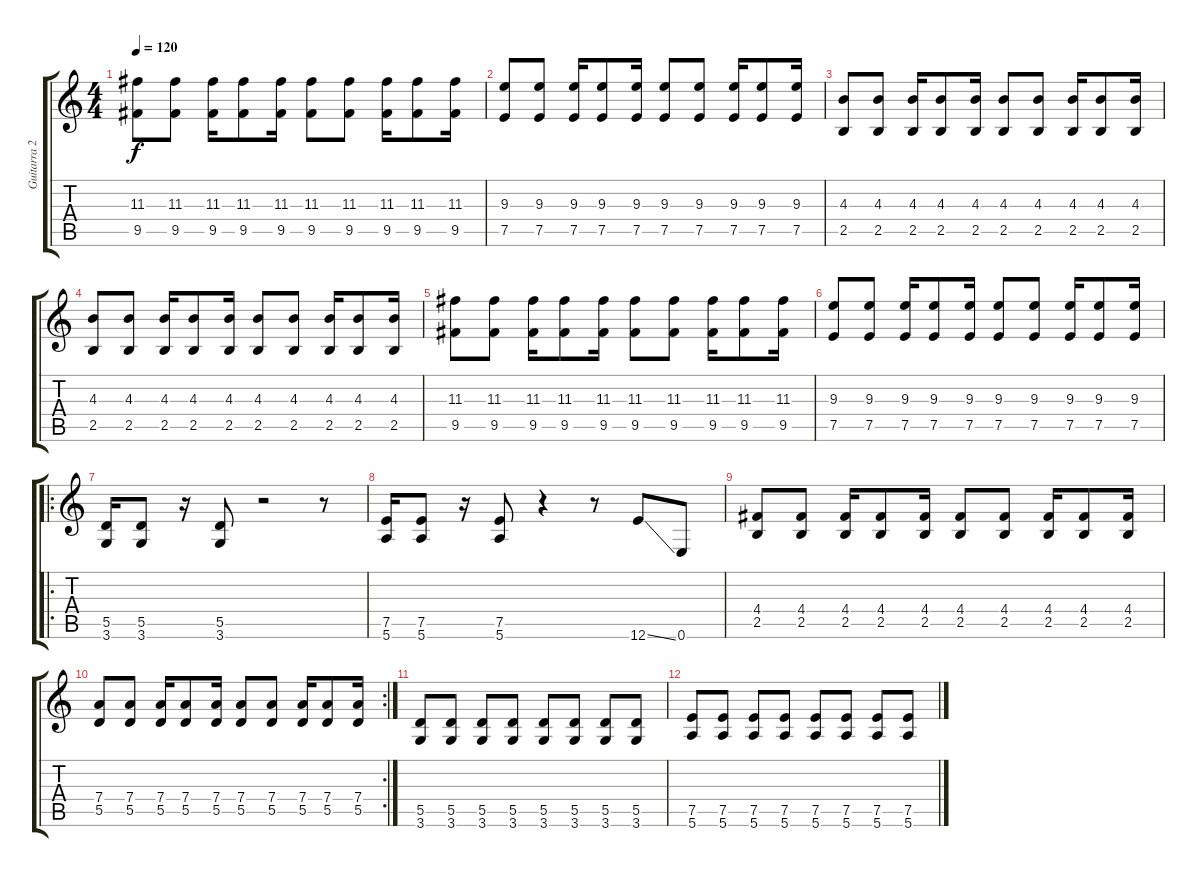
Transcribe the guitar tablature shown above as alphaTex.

\track ("Guitarra 2" "Guitarra 2") {instrument overdrivenguitar}
\staff {score tabs}
\tuning (E4 B3 G3 D3 A2 E2) {hide}
\ts (4 4)
\tempo 120
\clef g2
\ks c
(11.3 9.5).8{dy f} (11.3 9.5).8 (11.3 9.5).16 (11.3 9.5).8 (11.3 9.5).16 (11.3 9.5).8 (11.3 9.5).8 (11.3 9.5).16 (11.3 9.5).8 (11.3 9.5).16 |
(9.3 7.5).8 (9.3 7.5).8 (9.3 7.5).16 (9.3 7.5).8 (9.3 7.5).16 (9.3 7.5).8 (9.3 7.5).8 (9.3 7.5).16 (9.3 7.5).8 (9.3 7.5).16 |
(4.3 2.5).8 (4.3 2.5).8 (4.3 2.5).16 (4.3 2.5).8 (4.3 2.5).16 (4.3 2.5).8 (4.3 2.5).8 (4.3 2.5).16 (4.3 2.5).8 (4.3 2.5).16 |
(4.3 2.5).8 (4.3 2.5).8 (4.3 2.5).16 (4.3 2.5).8 (4.3 2.5).16 (4.3 2.5).8 (4.3 2.5).8 (4.3 2.5).16 (4.3 2.5).8 (4.3 2.5).16 |
(11.3 9.5).8 (11.3 9.5).8 (11.3 9.5).16 (11.3 9.5).8 (11.3 9.5).16 (11.3 9.5).8 (11.3 9.5).8 (11.3 9.5).16 (11.3 9.5).8 (11.3 9.5).16 |
(9.3 7.5).8 (9.3 7.5).8 (9.3 7.5).16 (9.3 7.5).8 (9.3 7.5).16 (9.3 7.5).8 (9.3 7.5).8 (9.3 7.5).16 (9.3 7.5).8 (9.3 7.5).16 |
\ro
(5.5 3.6).16 (5.5 3.6).8 r.16 (5.5 3.6).8 r.2 r.8 |
(7.5 5.6).16 (7.5 5.6).8 r.16 (7.5 5.6).8 r.4 r.8 12.6{ss}.8 0.6.8 |
(4.4 2.5).8 (4.4 2.5).8 (4.4 2.5).16 (4.4 2.5).8 (4.4 2.5).16 (4.4 2.5).8 (4.4 2.5).8 (4.4 2.5).16 (4.4 2.5).8 (4.4 2.5).16 |
\rc 2
(7.4 5.5).8 (7.4 5.5).8 (7.4 5.5).16 (7.4 5.5).8 (7.4 5.5).16 (7.4 5.5).8 (7.4 5.5).8 (7.4 5.5).16 (7.4 5.5).8 (7.4 5.5).16 |
(5.5 3.6).8 (5.5 3.6).8 (5.5 3.6).8 (5.5 3.6).8 (5.5 3.6).8 (5.5 3.6).8 (5.5 3.6).8 (5.5 3.6).8 |
(7.5 5.6).8 (7.5 5.6).8 (7.5 5.6).8 (7.5 5.6).8 (7.5 5.6).8 (7.5 5.6).8 (7.5 5.6).8 (7.5 5.6).8
